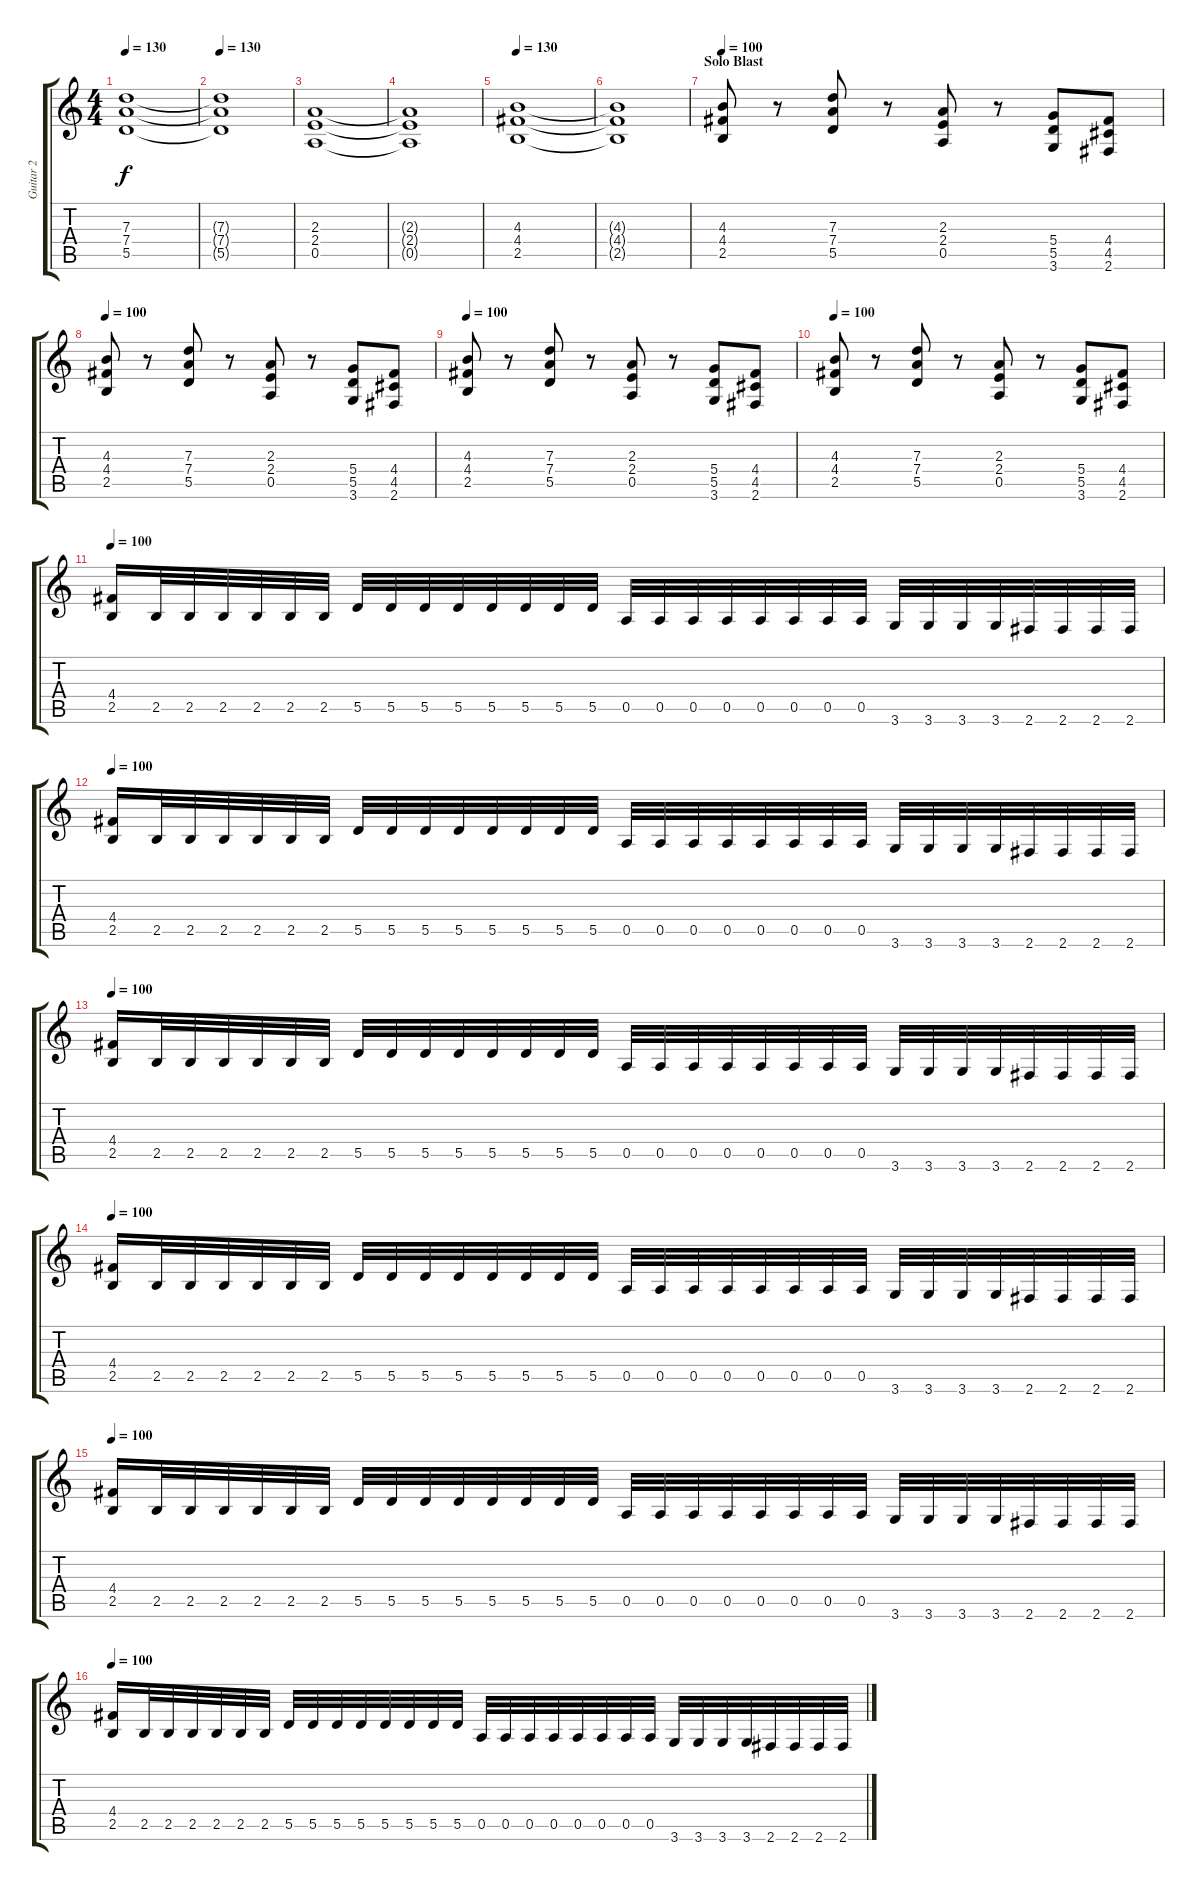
\track ("Guitar 2" "Guitar 2") {instrument distortionguitar}
\staff {score tabs}
\tuning (E4 B3 G3 D3 A2 E2) {hide}
\ts (4 4)
\tempo 130
\clef g2
\ks c
(7.3 7.4 5.5).1{dy f} |
\tempo 130
(7.3{t} 7.4{t} 5.5{t}).1 |
(2.3 2.4 0.5).1 |
(2.3{t} 2.4{t} 0.5{t}).1 |
\tempo 130
(4.3 4.4 2.5).1 |
(4.3{t} 4.4{t} 2.5{t}).1 |
\section ("" "Solo Blast")
\tempo 100
(4.3 4.4 2.5).8 r.8 (7.3 7.4 5.5).8 r.8 (2.3 2.4 0.5).8 r.8 (5.4 5.5 3.6).8 (4.4 4.5 2.6).8 |
\tempo 100
(4.3 4.4 2.5).8 r.8 (7.3 7.4 5.5).8 r.8 (2.3 2.4 0.5).8 r.8 (5.4 5.5 3.6).8 (4.4 4.5 2.6).8 |
\tempo 100
(4.3 4.4 2.5).8 r.8 (7.3 7.4 5.5).8 r.8 (2.3 2.4 0.5).8 r.8 (5.4 5.5 3.6).8 (4.4 4.5 2.6).8 |
\tempo 100
(4.3 4.4 2.5).8 r.8 (7.3 7.4 5.5).8 r.8 (2.3 2.4 0.5).8 r.8 (5.4 5.5 3.6).8 (4.4 4.5 2.6).8 |
\section ("" "")
\tempo 100
(4.4 2.5).16 2.5.32 2.5.32 2.5.32 2.5.32 2.5.32 2.5.32 5.5.32 5.5.32 5.5.32 5.5.32 5.5.32 5.5.32 5.5.32 5.5.32 0.5.32 0.5.32 0.5.32 0.5.32 0.5.32 0.5.32 0.5.32 0.5.32 3.6.32 3.6.32 3.6.32 3.6.32 2.6.32 2.6.32 2.6.32 2.6.32 |
\tempo 100
(4.4 2.5).16 2.5.32 2.5.32 2.5.32 2.5.32 2.5.32 2.5.32 5.5.32 5.5.32 5.5.32 5.5.32 5.5.32 5.5.32 5.5.32 5.5.32 0.5.32 0.5.32 0.5.32 0.5.32 0.5.32 0.5.32 0.5.32 0.5.32 3.6.32 3.6.32 3.6.32 3.6.32 2.6.32 2.6.32 2.6.32 2.6.32 |
\tempo 100
(4.4 2.5).16 2.5.32 2.5.32 2.5.32 2.5.32 2.5.32 2.5.32 5.5.32 5.5.32 5.5.32 5.5.32 5.5.32 5.5.32 5.5.32 5.5.32 0.5.32 0.5.32 0.5.32 0.5.32 0.5.32 0.5.32 0.5.32 0.5.32 3.6.32 3.6.32 3.6.32 3.6.32 2.6.32 2.6.32 2.6.32 2.6.32 |
\tempo 100
(4.4 2.5).16 2.5.32 2.5.32 2.5.32 2.5.32 2.5.32 2.5.32 5.5.32 5.5.32 5.5.32 5.5.32 5.5.32 5.5.32 5.5.32 5.5.32 0.5.32 0.5.32 0.5.32 0.5.32 0.5.32 0.5.32 0.5.32 0.5.32 3.6.32 3.6.32 3.6.32 3.6.32 2.6.32 2.6.32 2.6.32 2.6.32 |
\section ("" "")
\tempo 100
(4.4 2.5).16 2.5.32 2.5.32 2.5.32 2.5.32 2.5.32 2.5.32 5.5.32 5.5.32 5.5.32 5.5.32 5.5.32 5.5.32 5.5.32 5.5.32 0.5.32 0.5.32 0.5.32 0.5.32 0.5.32 0.5.32 0.5.32 0.5.32 3.6.32 3.6.32 3.6.32 3.6.32 2.6.32 2.6.32 2.6.32 2.6.32 |
\tempo 100
(4.4 2.5).16 2.5.32 2.5.32 2.5.32 2.5.32 2.5.32 2.5.32 5.5.32 5.5.32 5.5.32 5.5.32 5.5.32 5.5.32 5.5.32 5.5.32 0.5.32 0.5.32 0.5.32 0.5.32 0.5.32 0.5.32 0.5.32 0.5.32 3.6.32 3.6.32 3.6.32 3.6.32 2.6.32 2.6.32 2.6.32 2.6.32
